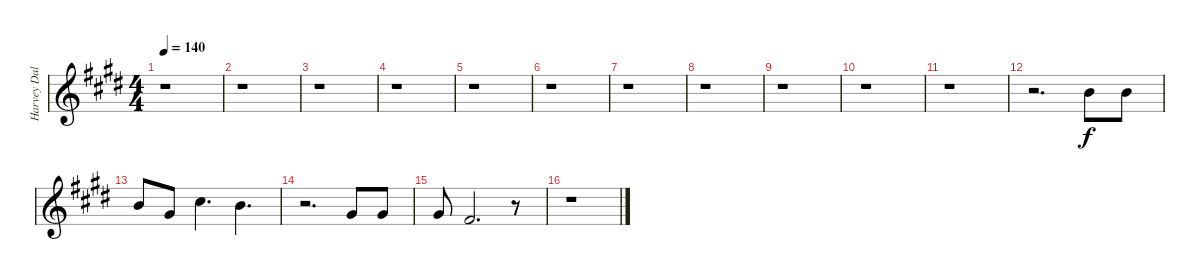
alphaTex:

\track ("Harvey Dalton Arnold Vocals" "Harvey Dal") {instrument lead8bassandlead}
\staff {score}
\tuning (E4 B3 G3 D3 A2 E2) {hide}
\ts (4 4)
\tempo 140
\clef g2
\ks e
r.1{dy f} |
r.1 |
r.1 |
r.1 |
r.1 |
r.1 |
r.1 |
r.1 |
r.1 |
r.1 |
r.1 |
r.2{d} 7.1.8 7.1.8 |
7.1.8 9.2.8 9.1.4{d} 7.1.4{d} |
r.2{d} 9.2.8 9.2.8 |
9.2.8 7.2.2{d} r.8 |
r.1
